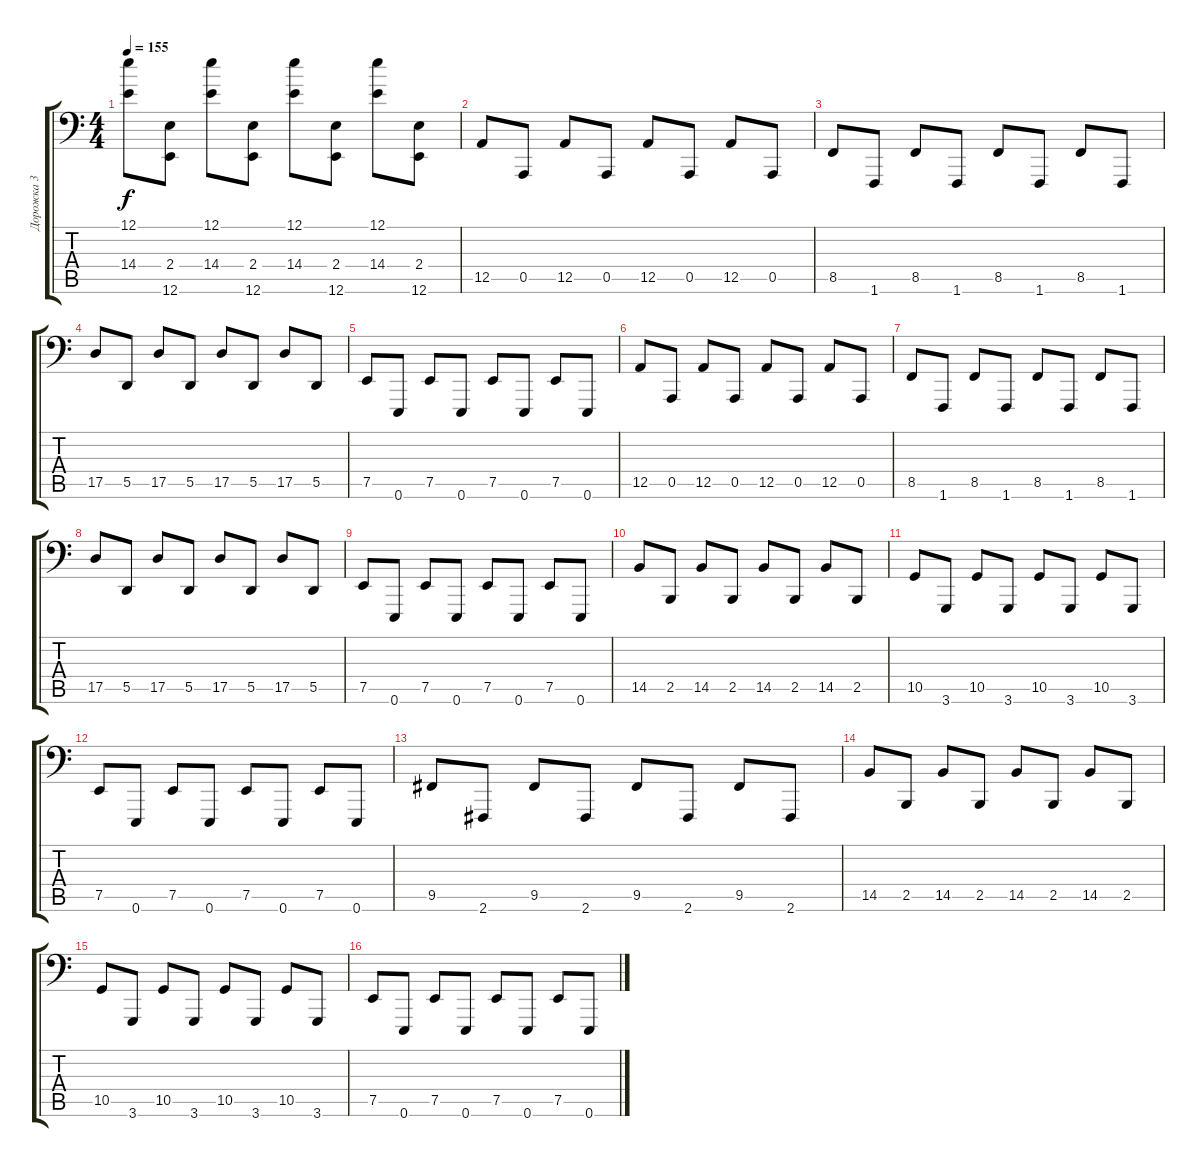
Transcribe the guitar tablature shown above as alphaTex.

\track ("Дорожка 3" "Дорожка 3") {instrument lead2sawtooth}
\staff {score tabs}
\tuning (E4 B3 G3 D3 A1 E1) {hide}
\ts (4 4)
\tempo 155
\clef f4
\ks c
(12.1 14.4).8{dy f} (2.4 12.6).8 (12.1 14.4).8 (2.4 12.6).8 (12.1 14.4).8 (2.4 12.6).8 (12.1 14.4).8 (2.4 12.6).8 |
12.5.8 0.5.8 12.5.8 0.5.8 12.5.8 0.5.8 12.5.8 0.5.8 |
8.5.8 1.6.8 8.5.8 1.6.8 8.5.8 1.6.8 8.5.8 1.6.8 |
17.5.8 5.5.8 17.5.8 5.5.8 17.5.8 5.5.8 17.5.8 5.5.8 |
7.5.8 0.6.8 7.5.8 0.6.8 7.5.8 0.6.8 7.5.8 0.6.8 |
12.5.8 0.5.8 12.5.8 0.5.8 12.5.8 0.5.8 12.5.8 0.5.8 |
8.5.8 1.6.8 8.5.8 1.6.8 8.5.8 1.6.8 8.5.8 1.6.8 |
17.5.8 5.5.8 17.5.8 5.5.8 17.5.8 5.5.8 17.5.8 5.5.8 |
7.5.8 0.6.8 7.5.8 0.6.8 7.5.8 0.6.8 7.5.8 0.6.8 |
14.5.8 2.5.8 14.5.8 2.5.8 14.5.8 2.5.8 14.5.8 2.5.8 |
10.5.8 3.6.8 10.5.8 3.6.8 10.5.8 3.6.8 10.5.8 3.6.8 |
7.5.8 0.6.8 7.5.8 0.6.8 7.5.8 0.6.8 7.5.8 0.6.8 |
9.5.8 2.6.8 9.5.8 2.6.8 9.5.8 2.6.8 9.5.8 2.6.8 |
14.5.8 2.5.8 14.5.8 2.5.8 14.5.8 2.5.8 14.5.8 2.5.8 |
10.5.8 3.6.8 10.5.8 3.6.8 10.5.8 3.6.8 10.5.8 3.6.8 |
7.5.8 0.6.8 7.5.8 0.6.8 7.5.8 0.6.8 7.5.8 0.6.8
